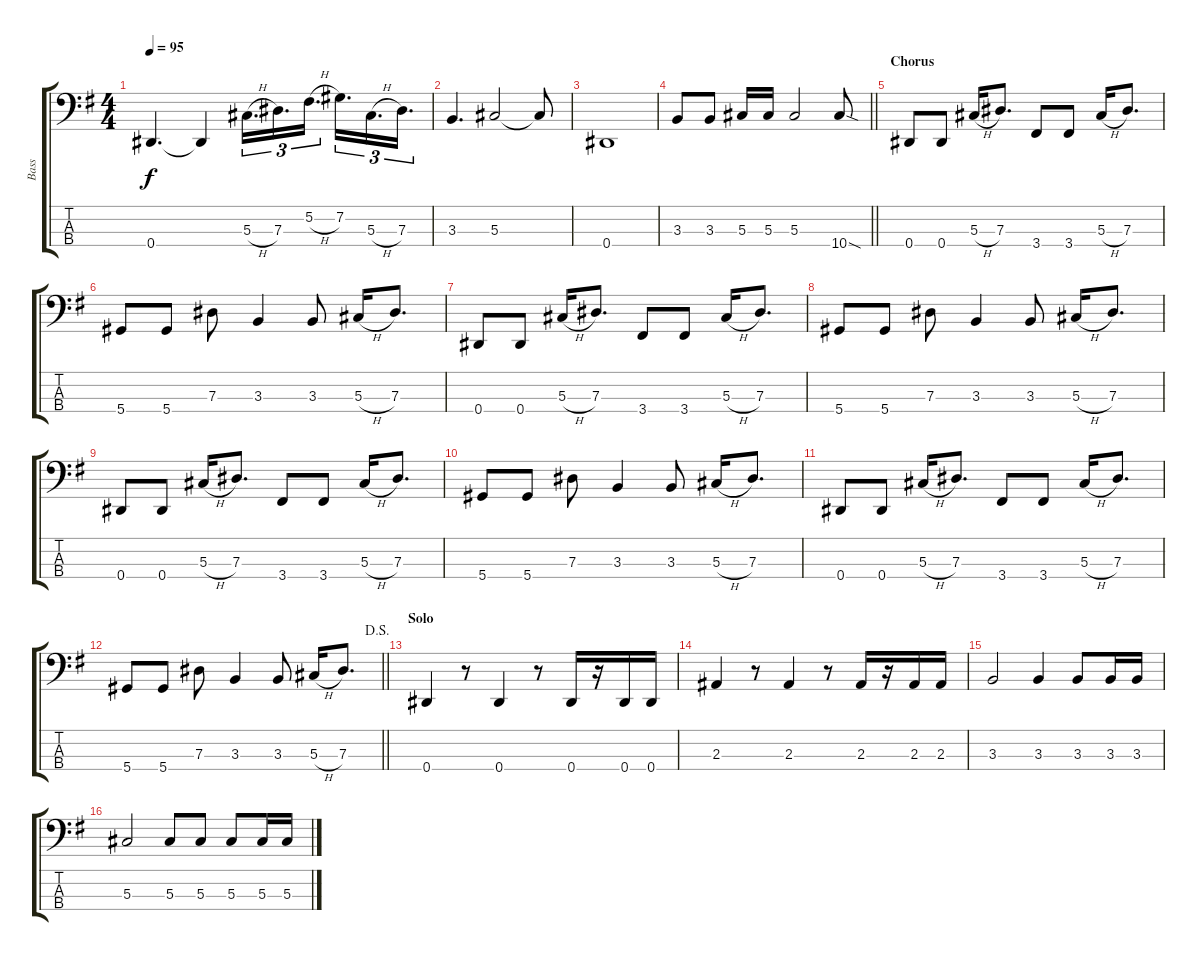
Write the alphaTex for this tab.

\track ("Bass" "Bass") {instrument electricbassfinger}
\staff {score tabs}
\tuning (Gb2 Db2 Ab1 Eb1) {hide}
\ts (4 4)
\tempo 95
\clef f4
\ks eminor
0.4.4{d dy f} 0.4{t}.4 5.3{h}.16{d tu (3 2)} 7.3.16{d tu (3 2)} 5.2{h}.16{d tu (3 2)} 7.2.16{d tu (3 2)} 5.3{h}.16{d tu (3 2)} 7.3.16{d tu (3 2)} |
3.3.4{d} 5.3.2 5.3{t}.8 |
0.4.1 |
\barLineRight lightlight
3.3.8 3.3.8 5.3.16 5.3.16 5.3.2 10.4{sod}.8 |
\section ("" "Chorus")
0.4.8 0.4.8 5.3{h}.16 7.3.8{d} 3.4.8 3.4.8 5.3{h}.16 7.3.8{d} |
5.4.8 5.4.8 7.3.8 3.3.4 3.3.8 5.3{h}.16 7.3.8{d} |
0.4.8 0.4.8 5.3{h}.16 7.3.8{d} 3.4.8 3.4.8 5.3{h}.16 7.3.8{d} |
5.4.8 5.4.8 7.3.8 3.3.4 3.3.8 5.3{h}.16 7.3.8{d} |
0.4.8 0.4.8 5.3{h}.16 7.3.8{d} 3.4.8 3.4.8 5.3{h}.16 7.3.8{d} |
5.4.8 5.4.8 7.3.8 3.3.4 3.3.8 5.3{h}.16 7.3.8{d} |
0.4.8 0.4.8 5.3{h}.16 7.3.8{d} 3.4.8 3.4.8 5.3{h}.16 7.3.8{d} |
\jump dalsegno
\barLineRight lightlight
5.4.8 5.4.8 7.3.8 3.3.4 3.3.8 5.3{h}.16 7.3.8{d} |
\section ("" "Solo")
0.4.4 r.8 0.4.4 r.8 0.4.16 r.16 0.4.16 0.4.16 |
2.3.4 r.8 2.3.4 r.8 2.3.16 r.16 2.3.16 2.3.16 |
3.3.2 3.3.4 3.3.8 3.3.16 3.3.16 |
5.3.2 5.3.8 5.3.8 5.3.8 5.3.16 5.3.16
